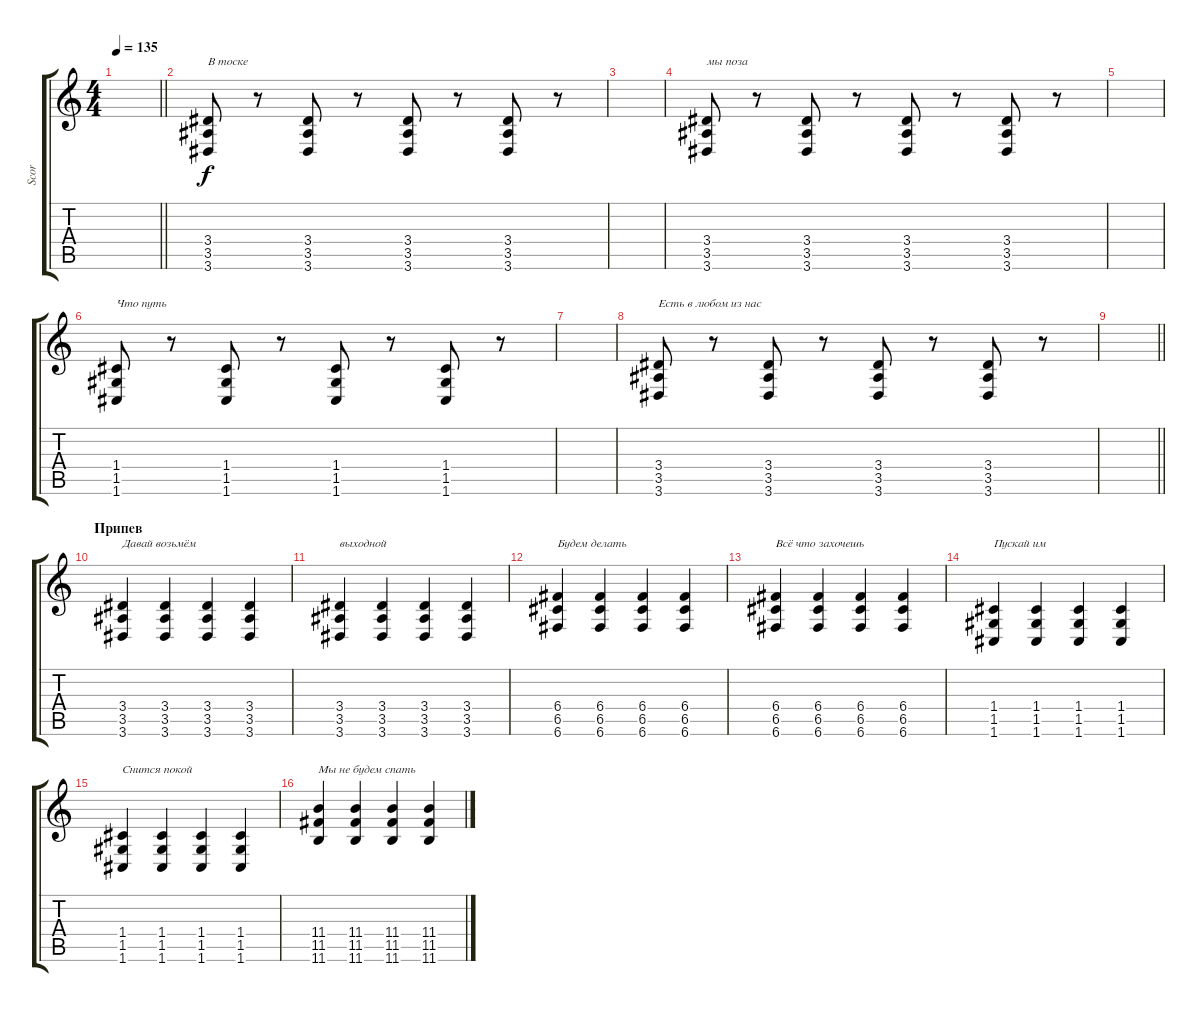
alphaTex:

\track ("Scor" "Scor") {instrument overdrivenguitar}
\staff {score tabs}
\tuning (D4 A3 F3 C3 G2 C2) {hide}
\ts (4 4)
\tempo 135
\clef g2
\barLineRight lightlight
\ks c
|
(3.4 3.5 3.6).8{txt "В тоске "} r.8 (3.4 3.5 3.6).8 r.8 (3.4 3.5 3.6).8 r.8 (3.4 3.5 3.6).8 r.8 |
|
(3.4 3.5 3.6).8{txt "мы поза"} r.8 (3.4 3.5 3.6).8 r.8 (3.4 3.5 3.6).8 r.8 (3.4 3.5 3.6).8 r.8 |
|
(1.4 1.5 1.6).8{txt "Что путь "} r.8 (1.4 1.5 1.6).8 r.8 (1.4 1.5 1.6).8 r.8 (1.4 1.5 1.6).8 r.8 |
|
(3.4 3.5 3.6).8{txt "Есть в любом из нас"} r.8 (3.4 3.5 3.6).8 r.8 (3.4 3.5 3.6).8 r.8 (3.4 3.5 3.6).8 r.8 |
\barLineRight lightlight
|
\section ("" "Припев")
(3.4 3.5 3.6).4{txt "Давай возьмём"} (3.4 3.5 3.6).4 (3.4 3.5 3.6).4 (3.4 3.5 3.6).4 |
(3.4 3.5 3.6).4{txt "выходной"} (3.4 3.5 3.6).4 (3.4 3.5 3.6).4 (3.4 3.5 3.6).4 |
(6.4 6.5 6.6).4{txt "Будем делать"} (6.4 6.5 6.6).4 (6.4 6.5 6.6).4 (6.4 6.5 6.6).4 |
(6.4 6.5 6.6).4{txt "Всё что захочешь"} (6.4 6.5 6.6).4 (6.4 6.5 6.6).4 (6.4 6.5 6.6).4 |
(1.4 1.5 1.6).4{txt "Пускай им"} (1.4 1.5 1.6).4 (1.4 1.5 1.6).4 (1.4 1.5 1.6).4 |
(1.4 1.5 1.6).4{txt "Снится покой"} (1.4 1.5 1.6).4 (1.4 1.5 1.6).4 (1.4 1.5 1.6).4 |
(11.4 11.5 11.6).4{txt "Мы не будем спать"} (11.4 11.5 11.6).4 (11.4 11.5 11.6).4 (11.4 11.5 11.6).4
